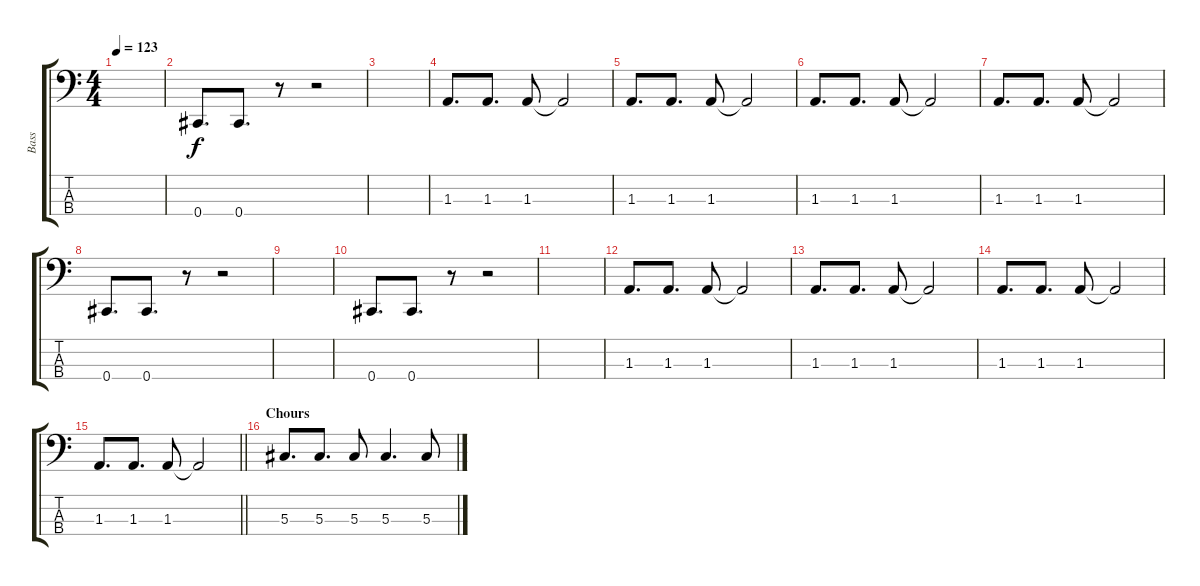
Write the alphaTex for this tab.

\track ("Bass" "Bass") {instrument electricbasspick}
\staff {score tabs}
\tuning (Gb2 Db2 Ab1 Db1) {hide}
\ts (4 4)
\tempo 123
\clef f4
\ks c
|
0.4.8{d} 0.4.8{d} r.8 r.2 |
|
1.3.8{d} 1.3.8{d} 1.3.8 1.3{t}.2 |
1.3.8{d} 1.3.8{d} 1.3.8 1.3{t}.2 |
1.3.8{d} 1.3.8{d} 1.3.8 1.3{t}.2 |
1.3.8{d} 1.3.8{d} 1.3.8 1.3{t}.2 |
0.4.8{d} 0.4.8{d} r.8 r.2 |
|
0.4.8{d} 0.4.8{d} r.8 r.2 |
|
1.3.8{d} 1.3.8{d} 1.3.8 1.3{t}.2 |
1.3.8{d} 1.3.8{d} 1.3.8 1.3{t}.2 |
1.3.8{d} 1.3.8{d} 1.3.8 1.3{t}.2 |
\barLineRight lightlight
1.3.8{d} 1.3.8{d} 1.3.8 1.3{t}.2 |
\section ("" "Chours")
5.3.8{d} 5.3.8{d} 5.3.8 5.3.4{d} 5.3.8
